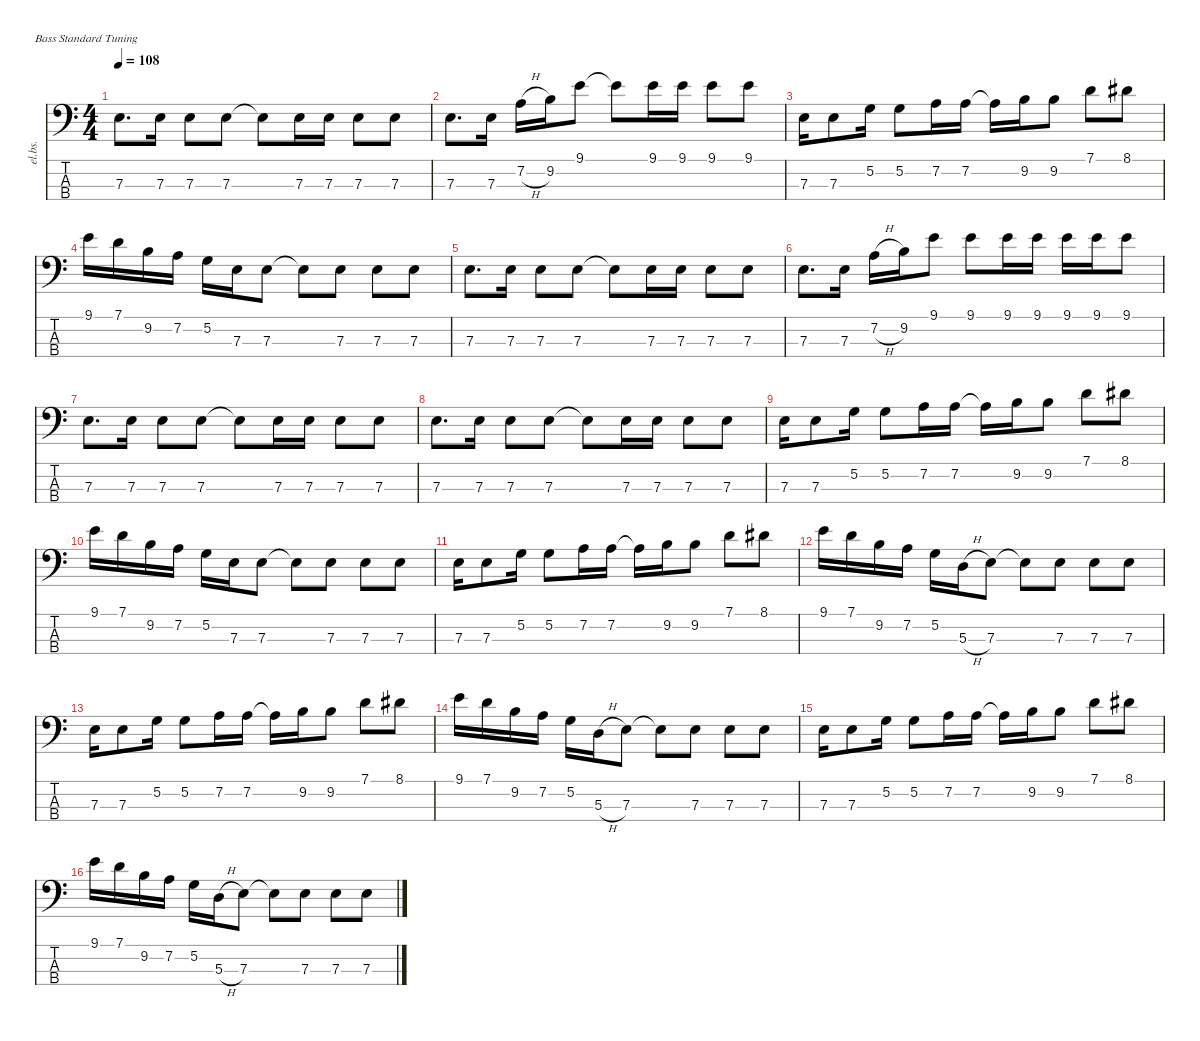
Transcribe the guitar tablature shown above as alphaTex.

\defaultSystemsLayout 4
\hideDynamics
\bracketExtendMode nobrackets
\otherSystemsTrackNameOrientation horizontal
\track ("Bass" "el.bs.") {instrument electricbassfinger}
\staff {score tabs}
\tuning (G2 D2 A1 E1)
\ts (4 4)
\tempo 108
\clef f4
\ks c
7.3.8{d dy f beam Down} 7.3.16{beam Down} 7.3.8{beam Down} 7.3.8{beam Down} 7.3{t}.8{beam Down} 7.3.16{beam Down} 7.3.16{beam Down} 7.3.8{beam Down} 7.3.8{beam Down} |
7.3.8{d beam Down} 7.3.16{beam Down} 7.2{h}.16{beam Down} 9.2.16{beam Down} 9.1.8{beam Down} 9.1{t}.8{beam Down} 9.1.16{beam Down} 9.1.16{beam Down} 9.1.8{beam Down} 9.1.8{beam Down} |
7.3.16{beam Down} 7.3.8{beam Down} 5.2.16{beam Down} 5.2.8{beam Down} 7.2.16{beam Down} 7.2.16{beam Down} 7.2{t}.16{beam Down} 9.2.16{beam Down} 9.2.8{beam Down} 7.1.8{beam Down} 8.1{acc #}.8{beam Down} |
9.1.16{beam Down} 7.1.16{beam Down} 9.2.16{beam Down} 7.2.16{beam Down} 5.2.16{beam Down} 7.3.16{beam Down} 7.3.8{beam Down} 7.3{t}.8{beam Down} 7.3.8{beam Down} 7.3.8{beam Down} 7.3.8{beam Down} |
7.3.8{d beam Down} 7.3.16{beam Down} 7.3.8{beam Down} 7.3.8{beam Down} 7.3{t}.8{beam Down} 7.3.16{beam Down} 7.3.16{beam Down} 7.3.8{beam Down} 7.3.8{beam Down} |
7.3.8{d beam Down} 7.3.16{beam Down} 7.2{h}.16{beam Down} 9.2.16{beam Down} 9.1.8{beam Down} 9.1.8{beam Down} 9.1.16{beam Down} 9.1.16{beam Down} 9.1.16{beam Down} 9.1.16{beam Down} 9.1.8{beam Down} |
7.3.8{d beam Down} 7.3.16{beam Down} 7.3.8{beam Down} 7.3.8{beam Down} 7.3{t}.8{beam Down} 7.3.16{beam Down} 7.3.16{beam Down} 7.3.8{beam Down} 7.3.8{beam Down} |
7.3.8{d beam Down} 7.3.16{beam Down} 7.3.8{beam Down} 7.3.8{beam Down} 7.3{t}.8{beam Down} 7.3.16{beam Down} 7.3.16{beam Down} 7.3.8{beam Down} 7.3.8{beam Down} |
7.3.16{beam Down} 7.3.8{beam Down} 5.2.16{beam Down} 5.2.8{beam Down} 7.2.16{beam Down} 7.2.16{beam Down} 7.2{t}.16{beam Down} 9.2.16{beam Down} 9.2.8{beam Down} 7.1.8{beam Down} 8.1{acc #}.8{beam Down} |
9.1.16{beam Down} 7.1.16{beam Down} 9.2.16{beam Down} 7.2.16{beam Down} 5.2.16{beam Down} 7.3.16{beam Down} 7.3.8{beam Down} 7.3{t}.8{beam Down} 7.3.8{beam Down} 7.3.8{beam Down} 7.3.8{beam Down} |
7.3.16{beam Down} 7.3.8{beam Down} 5.2.16{beam Down} 5.2.8{beam Down} 7.2.16{beam Down} 7.2.16{beam Down} 7.2{t}.16{beam Down} 9.2.16{beam Down} 9.2.8{beam Down} 7.1.8{beam Down} 8.1{acc #}.8{beam Down} |
9.1.16{beam Down} 7.1.16{beam Down} 9.2.16{beam Down} 7.2.16{beam Down} 5.2.16{beam Down} 5.3{h}.16{beam Down} 7.3.8{beam Down} 7.3{t}.8{beam Down} 7.3.8{beam Down} 7.3.8{beam Down} 7.3.8{beam Down} |
7.3.16{beam Down} 7.3.8{beam Down} 5.2.16{beam Down} 5.2.8{beam Down} 7.2.16{beam Down} 7.2.16{beam Down} 7.2{t}.16{beam Down} 9.2.16{beam Down} 9.2.8{beam Down} 7.1.8{beam Down} 8.1{acc #}.8{beam Down} |
9.1.16{beam Down} 7.1.16{beam Down} 9.2.16{beam Down} 7.2.16{beam Down} 5.2.16{beam Down} 5.3{h}.16{beam Down} 7.3.8{beam Down} 7.3{t}.8{beam Down} 7.3.8{beam Down} 7.3.8{beam Down} 7.3.8{beam Down} |
7.3.16{beam Down} 7.3.8{beam Down} 5.2.16{beam Down} 5.2.8{beam Down} 7.2.16{beam Down} 7.2.16{beam Down} 7.2{t}.16{beam Down} 9.2.16{beam Down} 9.2.8{beam Down} 7.1.8{beam Down} 8.1{acc #}.8{beam Down} |
9.1.16{beam Down} 7.1.16{beam Down} 9.2.16{beam Down} 7.2.16{beam Down} 5.2.16{beam Down} 5.3{h}.16{beam Down} 7.3.8{beam Down} 7.3{t}.8{beam Down} 7.3.8{beam Down} 7.3.8{beam Down} 7.3.8{beam Down}
